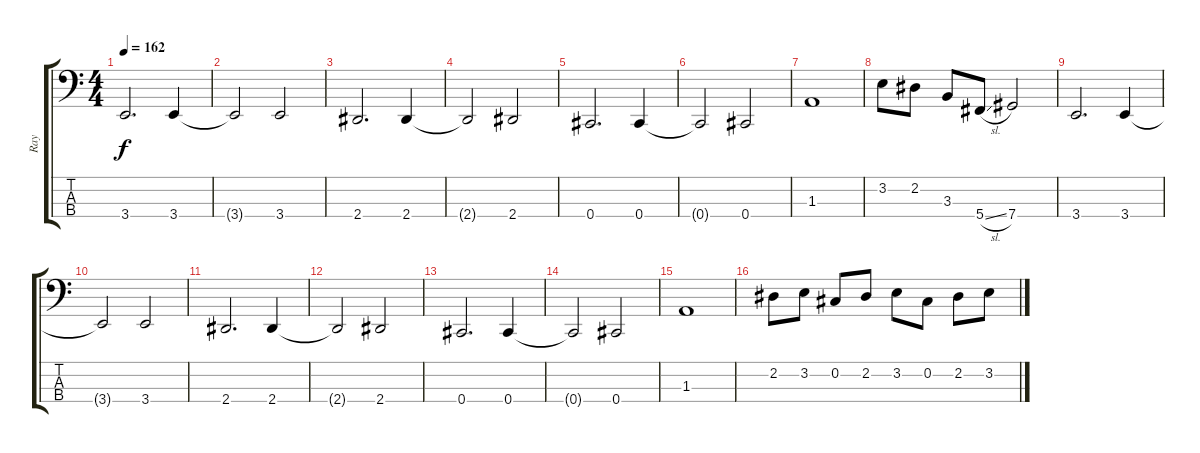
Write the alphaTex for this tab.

\track ("Ray" "Ray") {instrument electricbasspick}
\staff {score tabs}
\tuning (Gb2 Db2 Ab1 Db1) {hide}
\ts (4 4)
\tempo 162
\clef f4
\ks c
3.4.2{d dy f} 3.4.4 |
3.4{t}.2 3.4.2 |
2.4.2{d} 2.4.4 |
2.4{t}.2 2.4.2 |
0.4.2{d} 0.4.4 |
0.4{t}.2 0.4.2 |
1.3.1 |
3.2.8 2.2.8 3.3.8 5.4{sl}.8 7.4.2 |
3.4.2{d} 3.4.4 |
3.4{t}.2 3.4.2 |
2.4.2{d} 2.4.4 |
2.4{t}.2 2.4.2 |
0.4.2{d} 0.4.4 |
0.4{t}.2 0.4.2 |
1.3.1 |
2.2.8 3.2.8 0.2.8 2.2.8 3.2.8 0.2.8 2.2.8 3.2.8
